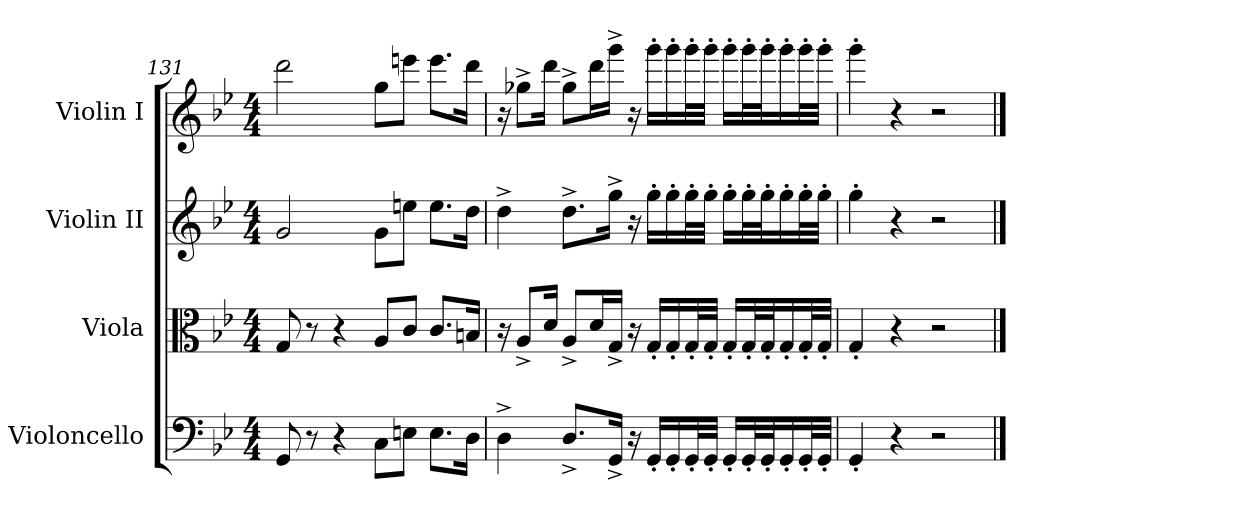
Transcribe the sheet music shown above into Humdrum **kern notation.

**kern	**kern	**kern	**kern
*part4	*part3	*part2	*part1
*staff4	*staff3	*staff2	*staff1
*I"Violoncello	*I"Viola	*I"Violin II	*I"Violin I
*I'Vc	*I'Vla	*I'Vln	*I'Vln
*clefF4	*clefC3	*clefG2	*clefG2
*k[b-e-]	*k[b-e-]	*k[b-e-]	*k[b-e-]
*M4/4	*M4/4	*M4/4	*M4/4
=131	=131	=131	=131
8GG/	8G/	2g/	2ddd\
8r	8r	.	.
4r	4r	.	.
8C\L	8A/L	8g\L	8gg\L
8En\J	8c/J	8een\J	8eeen\J
8.E\L	8.c/L	8.ee\L	8.eee\L
16D\Jk	16Bn/Jk	16dd\Jk	16ddd\Jk
=132	=132	=132	=132
4D^\	16r	4dd^\	16r
.	8A^/L	.	8gg-X^\L
.	16d/Jk	.	16ddd\Jk
8.D^/L	8A^/L	8.dd^\L	8gg-^\L
.	16d/L	.	16ddd\L
16GG^/Jk	16G^/JJ	16gg^\Jk	16ggg^\JJ
16r	16r	16r	16r
16GG'/LL	16G'/LL	16gg'\LL	16ggg'\LL
16GG'/	16G'/	16gg'\	16ggg'\
32GG'/L	32G'/L	32gg'\L	32ggg'\L
32GG'/JJJ	32G'/JJJ	32gg'\JJJ	32ggg'\JJJ
16GG'/LL	16G'/LL	16gg'\LL	16ggg'\LL
32GG'/L	32G'/L	32gg'\L	32ggg'\L
32GG'/J	32G'/J	32gg'\J	32ggg'\J
16GG'/	16G'/	16gg'\	16ggg'\
32GG'/L	32G'/L	32gg'\L	32ggg'\L
32GG'/JJJ	32G'/JJJ	32gg'\JJJ	32ggg'\JJJ
=133	=133	=133	=133
4GG'/	4G'/	4gg'\	4ggg'\
4r	4r	4r	4r
2r	2r	2r	2r
==	==	==	==
*-	*-	*-	*-
